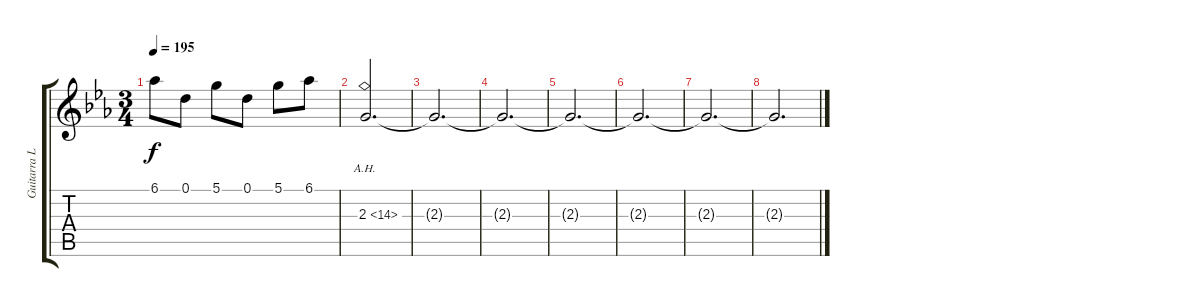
\track ("Guitarra Lider" "Guitarra L") {instrument distortionguitar}
\staff {score tabs}
\tuning (D4 A3 F3 C3 G2 C2) {hide}
\ts (3 4)
\tempo 195
\clef g2
\ks eb
6.1.8{dy f} 0.1.8 5.1.8 0.1.8 5.1.8 6.1.8 |
2.3{ah 12}.2{d volume 6} |
2.3{t}.2{d} |
2.3{t}.2{d} |
2.3{t}.2{d} |
2.3{t}.2{d} |
2.3{t}.2{d} |
2.3{t}.2{d}
